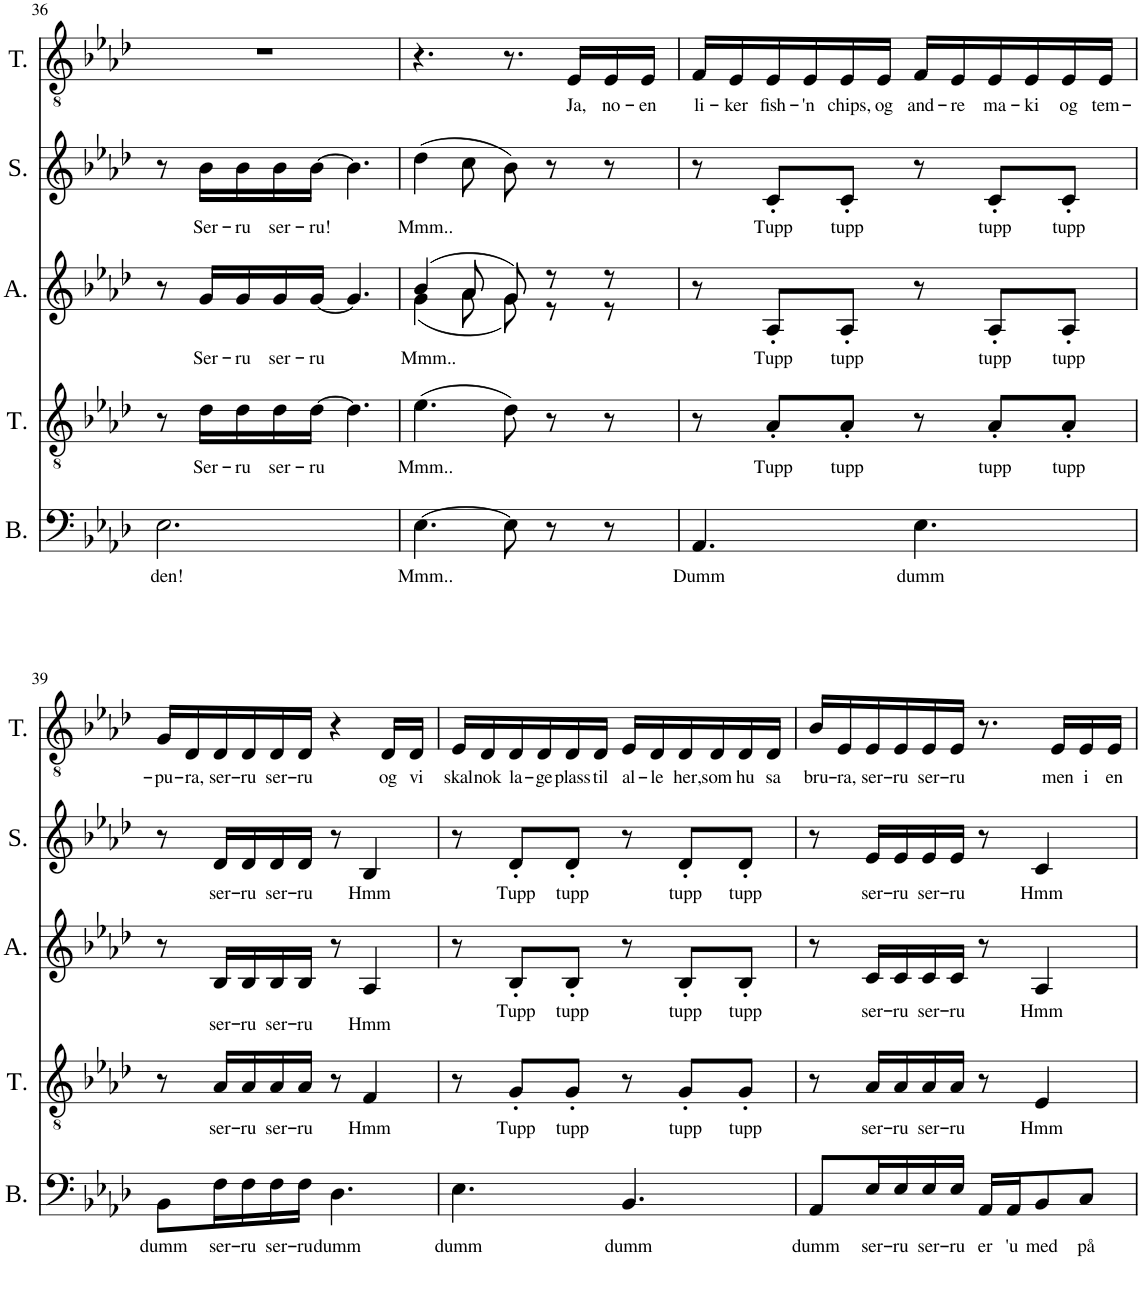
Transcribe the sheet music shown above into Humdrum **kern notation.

**kern	**text	**kern	**text	**kern	**text	**kern	**text	**kern	**text
*part5	*part5	*part4	*part4	*part3	*part3	*part2	*part2	*part1	*part1
*staff5	*staff5	*staff4	*staff4	*staff3	*staff3	*staff2	*staff2	*staff1	*staff1
*I"Bass	*	*I"Tenor	*	*I"Alto	*	*I"Soprano	*	*I"Tenor	*
*I'B.	*	*I'T.	*	*I'A.	*	*I'S.	*	*I'T.	*
!!LO:PB:g=z
*clefF4	*	*clefGv2	*	*clefG2	*	*clefG2	*	*clefGv2	*
*k[b-e-a-d-]	*	*k[b-e-a-d-]	*	*k[b-e-a-d-]	*	*k[b-e-a-d-]	*	*k[b-e-a-d-]	*
*M6/8	*	*M6/8	*	*M6/8	*	*M6/8	*	*M6/8	*
=36	=36	=36	=36	=36	=36	=36	=36	=36	=36
!	!LO:LY:b	!	!	!	!	!	!	!	!
2.E-\	den!	8r	.	8r	.	8r	.	2.r	.
!	!	!	!LO:LY:b	!	!LO:LY:b	!	!LO:LY:b	!	!
.	.	16d-\LL	Ser-	16g/LL	Ser-	16b-\LL	Ser-	.	.
!	!	!	!LO:LY:b	!	!LO:LY:b	!	!LO:LY:b	!	!
.	.	16d-\	-ru	16g/	-ru	16b-\	-ru	.	.
!	!	!	!LO:LY:b	!	!LO:LY:b	!	!LO:LY:b	!	!
.	.	16d-\	ser-	16g/	ser-	16b-\	ser-	.	.
!	!	!	!LO:LY:b	!	!LO:LY:b	!	!LO:LY:b	!	!
.	.	[16d-\JJ	-ru	[16g/JJ	-ru	[16b-\JJ	-ru!	.	.
.	.	4.d-\]	.	4.g/]	.	4.b-\]	.	.	.
=37	=37	=37	=37	=37	=37	=37	=37	=37	=37
!	!LO:LY:b	!	!LO:LY:b	!	!LO:LY:b	!	!LO:LY:b	!	!
*	*	*	*	*^	*	*	*	*	*
[4.E-\	Mmm..	(4.e-\	Mmm..	(4b-/	(4g\	Mmm..	(4dd-\	Mmm..	4.r	.
.	.	.	.	8a-/	8a-\	.	8cc\	.	.	.
8E-\]	.	8d-\)	.	8g/)	8g\)	.	8b-\)	.	8.r	.
8r	.	8r	.	8r	8r	.	8r	.	.	.
!	!	!	!	!	!	!	!	!	!	!LO:LY:b
.	.	.	.	.	.	.	.	.	16E-/LL	Ja,
!	!	!	!	!	!	!	!	!	!	!LO:LY:b
8r	.	8r	.	8r	8r	.	8r	.	16E-/	no-
!	!	!	!	!	!	!	!	!	!	!LO:LY:b
.	.	.	.	.	.	.	.	.	16E-/JJ	-en
*	*	*	*	*v	*v	*	*	*	*	*
=38	=38	=38	=38	=38	=38	=38	=38	=38	=38
!	!LO:LY:b	!	!	!	!	!	!	!	!LO:LY:b
4.AA-/	Dumm	8r	.	8r	.	8r	.	16F/LL	li-
!	!	!	!	!	!	!	!	!	!LO:LY:b
.	.	.	.	.	.	.	.	16E-/	-ker
!	!	!	!LO:LY:b	!	!LO:LY:b	!	!LO:LY:b	!	!LO:LY:b
.	.	8A-'/L	Tupp	8A-'/L	Tupp	8c'/L	Tupp	16E-/	fish-
!	!	!	!	!	!	!	!	!	!LO:LY:b
.	.	.	.	.	.	.	.	16E-/	-'n
!	!	!	!LO:LY:b	!	!LO:LY:b	!	!LO:LY:b	!	!LO:LY:b
.	.	8A-'/J	tupp	8A-'/J	tupp	8c'/J	tupp	16E-/	chips,
!	!	!	!	!	!	!	!	!	!LO:LY:b
.	.	.	.	.	.	.	.	16E-/JJ	og
!	!LO:LY:b	!	!	!	!	!	!	!	!LO:LY:b
4.E-\	dumm	8r	.	8r	.	8r	.	16F/LL	and-
!	!	!	!	!	!	!	!	!	!LO:LY:b
.	.	.	.	.	.	.	.	16E-/	-re
!	!	!	!LO:LY:b	!	!LO:LY:b	!	!LO:LY:b	!	!LO:LY:b
.	.	8A-'/L	tupp	8A-'/L	tupp	8c'/L	tupp	16E-/	ma-
!	!	!	!	!	!	!	!	!	!LO:LY:b
.	.	.	.	.	.	.	.	16E-/	-ki
!	!	!	!LO:LY:b	!	!LO:LY:b	!	!LO:LY:b	!	!LO:LY:b
.	.	8A-'/J	tupp	8A-'/J	tupp	8c'/J	tupp	16E-/	og
!	!	!	!	!	!	!	!	!	!LO:LY:b
.	.	.	.	.	.	.	.	16E-/JJ	-tem-
!!LO:LB:g=z
=39	=39	=39	=39	=39	=39	=39	=39	=39	=39
!	!LO:LY:b	!	!	!	!	!	!	!	!LO:LY:b
8BB-\L	dumm	8r	.	8r	.	8r	.	16G/LL	-pu-
!	!	!	!	!	!	!	!	!	!LO:LY:b
.	.	.	.	.	.	.	.	16D-/	-ra,
!	!LO:LY:b	!	!LO:LY:b	!	!LO:LY:b	!	!LO:LY:b	!	!LO:LY:b
16F\L	ser-	16A-/LL	ser-	16B-/LL	ser-	16d-/LL	ser-	16D-/	ser-
!	!LO:LY:b	!	!LO:LY:b	!	!LO:LY:b	!	!LO:LY:b	!	!LO:LY:b
16F\	-ru	16A-/	-ru	16B-/	-ru	16d-/	-ru	16D-/	-ru
!	!LO:LY:b	!	!LO:LY:b	!	!LO:LY:b	!	!LO:LY:b	!	!LO:LY:b
16F\	ser-	16A-/	ser-	16B-/	ser-	16d-/	ser-	16D-/	ser-
!	!LO:LY:b	!	!LO:LY:b	!	!LO:LY:b	!	!LO:LY:b	!	!LO:LY:b
16F\JJ	-ru	16A-/JJ	-ru	16B-/JJ	-ru	16d-/JJ	-ru	16D-/JJ	-ru
!	!LO:LY:b	!	!	!	!	!	!	!	!
4.D-\	dumm	8r	.	8r	.	8r	.	4r	.
!	!	!	!LO:LY:b	!	!LO:LY:b	!	!LO:LY:b	!	!
.	.	4F/	Hmm	4A-/	Hmm	4B-/	Hmm	.	.
!	!	!	!	!	!	!	!	!	!LO:LY:b
.	.	.	.	.	.	.	.	16D-/LL	og
!	!	!	!	!	!	!	!	!	!LO:LY:b
.	.	.	.	.	.	.	.	16D-/JJ	vi
=40	=40	=40	=40	=40	=40	=40	=40	=40	=40
!	!LO:LY:b	!	!	!	!	!	!	!	!LO:LY:b
4.E-\	dumm	8r	.	8r	.	8r	.	16E-/LL	skal
!	!	!	!	!	!	!	!	!	!LO:LY:b
.	.	.	.	.	.	.	.	16D-/	nok
!	!	!	!LO:LY:b	!	!LO:LY:b	!	!LO:LY:b	!	!LO:LY:b
.	.	8G'/L	Tupp	8B-'/L	Tupp	8d-'/L	Tupp	16D-/	la-
!	!	!	!	!	!	!	!	!	!LO:LY:b
.	.	.	.	.	.	.	.	16D-/	-ge
!	!	!	!LO:LY:b	!	!LO:LY:b	!	!LO:LY:b	!	!LO:LY:b
.	.	8G'/J	tupp	8B-'/J	tupp	8d-'/J	tupp	16D-/	plass
!	!	!	!	!	!	!	!	!	!LO:LY:b
.	.	.	.	.	.	.	.	16D-/JJ	til
!	!LO:LY:b	!	!	!	!	!	!	!	!LO:LY:b
4.BB-/	dumm	8r	.	8r	.	8r	.	16E-/LL	al-
!	!	!	!	!	!	!	!	!	!LO:LY:b
.	.	.	.	.	.	.	.	16D-/	-le
!	!	!	!LO:LY:b	!	!LO:LY:b	!	!LO:LY:b	!	!LO:LY:b
.	.	8G'/L	tupp	8B-'/L	tupp	8d-'/L	tupp	16D-/	her,
!	!	!	!	!	!	!	!	!	!LO:LY:b
.	.	.	.	.	.	.	.	16D-/	som
!	!	!	!LO:LY:b	!	!LO:LY:b	!	!LO:LY:b	!	!LO:LY:b
.	.	8G'/J	tupp	8B-'/J	tupp	8d-'/J	tupp	16D-/	hu
!	!	!	!	!	!	!	!	!	!LO:LY:b
.	.	.	.	.	.	.	.	16D-/JJ	sa
=41	=41	=41	=41	=41	=41	=41	=41	=41	=41
!	!LO:LY:b	!	!	!	!	!	!	!	!LO:LY:b
8AA-/L	dumm	8r	.	8r	.	8r	.	16B-/LL	bru-
!	!	!	!	!	!	!	!	!	!LO:LY:b
.	.	.	.	.	.	.	.	16E-/	-ra,
!	!LO:LY:b	!	!LO:LY:b	!	!LO:LY:b	!	!LO:LY:b	!	!LO:LY:b
16E-/L	ser-	16A-/LL	ser-	16c/LL	ser-	16e-/LL	ser-	16E-/	ser-
!	!LO:LY:b	!	!LO:LY:b	!	!LO:LY:b	!	!LO:LY:b	!	!LO:LY:b
16E-/	-ru	16A-/	-ru	16c/	-ru	16e-/	-ru	16E-/	-ru
!	!LO:LY:b	!	!LO:LY:b	!	!LO:LY:b	!	!LO:LY:b	!	!LO:LY:b
16E-/	ser-	16A-/	ser-	16c/	ser-	16e-/	ser-	16E-/	ser-
!	!LO:LY:b	!	!LO:LY:b	!	!LO:LY:b	!	!LO:LY:b	!	!LO:LY:b
16E-/JJ	-ru	16A-/JJ	-ru	16c/JJ	-ru	16e-/JJ	-ru	16E-/JJ	-ru
!	!LO:LY:b	!	!	!	!	!	!	!	!
16AA-/LL	er	8r	.	8r	.	8r	.	8.r	.
!	!LO:LY:b	!	!	!	!	!	!	!	!
16AA-/J	'u	.	.	.	.	.	.	.	.
!	!LO:LY:b	!	!LO:LY:b	!	!LO:LY:b	!	!LO:LY:b	!	!
8BB-/	med	4E-/	Hmm	4A-/	Hmm	4c/	Hmm	.	.
!	!	!	!	!	!	!	!	!	!LO:LY:b
.	.	.	.	.	.	.	.	16E-/LL	men
!	!LO:LY:b	!	!	!	!	!	!	!	!LO:LY:b
8C/J	på	.	.	.	.	.	.	16E-/	i
!	!	!	!	!	!	!	!	!	!LO:LY:b
.	.	.	.	.	.	.	.	16E-/JJ	en
=	=	=	=	=	=	=	=	=	=
*-	*-	*-	*-	*-	*-	*-	*-	*-	*-
